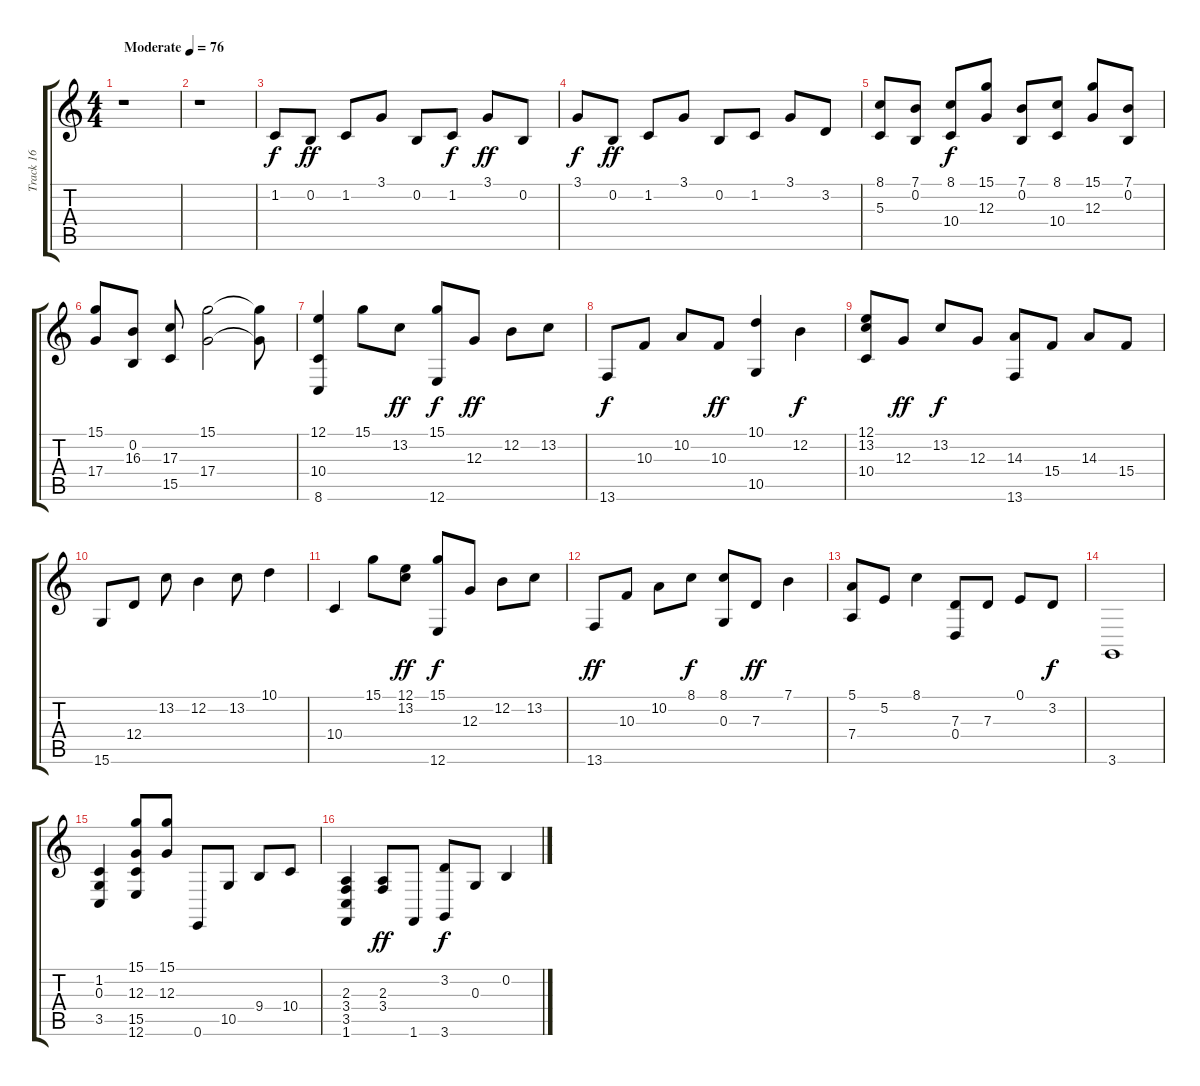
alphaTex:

\track ("Track 16" "Track 16") {instrument brightacousticpiano}
\staff {score tabs}
\tuning (E4 B3 G3 D3 A2 E2) {hide}
\ts (4 4)
\tempo (76 "Moderate")
\clef g2
\ks c
r.1{dy f instrument brightacousticpiano} |
r.1 |
1.2.8 0.2.8{dy ff} 1.2.8 3.1.8 0.2.8 1.2.8{dy f} 3.1.8{dy ff} 0.2.8 |
3.1.8{dy f} 0.2.8{dy ff} 1.2.8 3.1.8 0.2.8 1.2.8 3.1.8 3.2.8 |
(8.1 5.3).8 (7.1 0.2).8 (8.1 10.4).8{dy f} (15.1 12.3).8 (7.1 0.2).8 (8.1 10.4).8 (15.1 12.3).8 (7.1 0.2).8 |
(15.1 17.4).8 (0.2 16.3).8 (17.3 15.5).8 (15.1 17.4).2 (15.1{t} 17.4{t}).8 |
(12.1 10.4 8.6).4 15.1.8 13.2.8{dy ff} (15.1 12.6).8{dy f} 12.3.8{dy ff} 12.2.8 13.2.8 |
13.6.8{dy f} 10.3.8 10.2.8 10.3.8{dy ff} (10.1 10.5).4 12.2.4{dy f} |
(12.1 13.2 10.4).8 12.3.8{dy ff} 13.2.8{dy f} 12.3.8 (14.3 13.6).8 15.4.8 14.3.8 15.4.8 |
15.6.8 12.4.8 13.2.8 12.2.4 13.2.8 10.1.4 |
10.4.4 15.1.8 (12.1 13.2).8{dy ff} (15.1 12.6).8{dy f} 12.3.8 12.2.8 13.2.8 |
13.6.8{dy ff} 10.3.8 10.2.8 8.1.8{dy f} (8.1 0.3).8 7.3.8{dy ff} 7.1.4 |
(5.1 7.4).8 5.2.8 8.1.4 (7.3 0.4).8 7.3.8 0.1.8 3.2.8{dy f} |
3.6.1 |
(1.2 0.3 3.5).4 (15.1 12.3 15.5 12.6).8 (15.1 12.3).8 0.6.8 10.5.8 9.4.8 10.4.8 |
(2.3 3.4 3.5 1.6).4 (2.3 3.4).8{dy ff} 1.6.8 (3.2 3.6).8{dy f} 0.3.8 0.2.4
